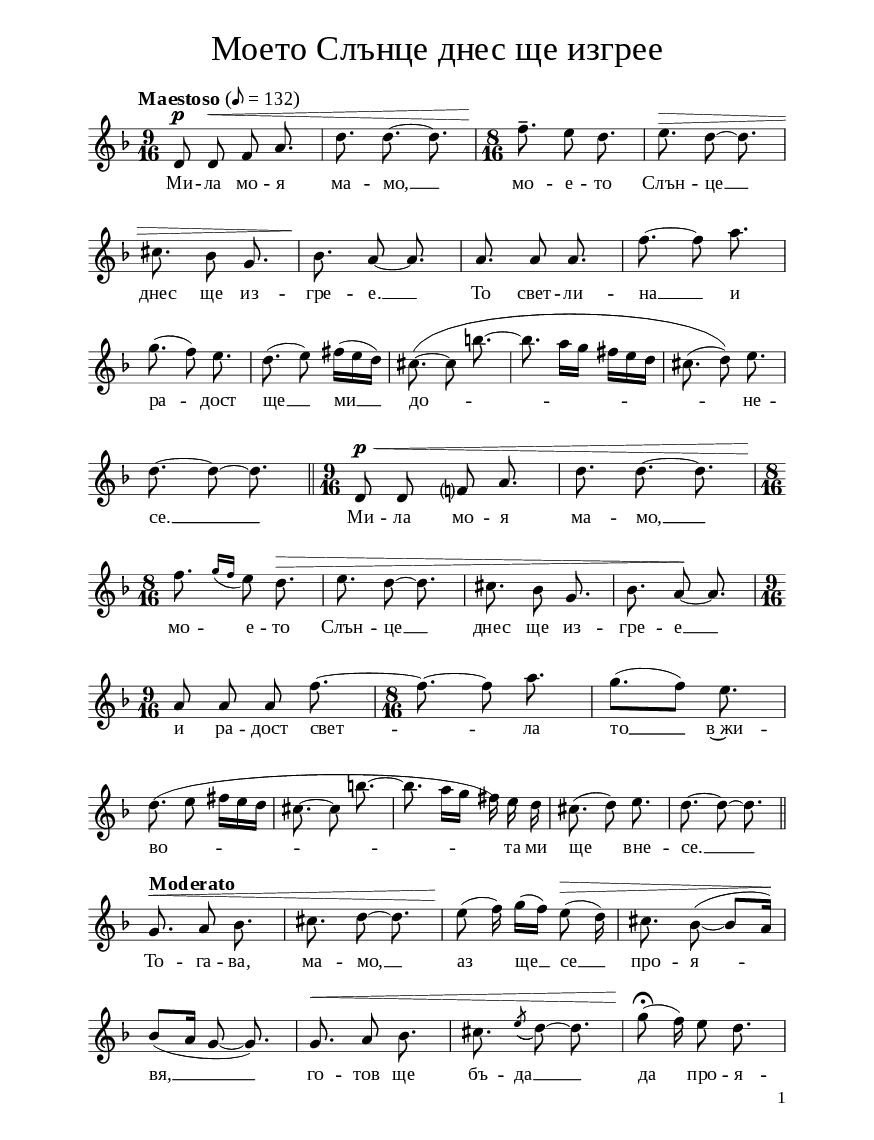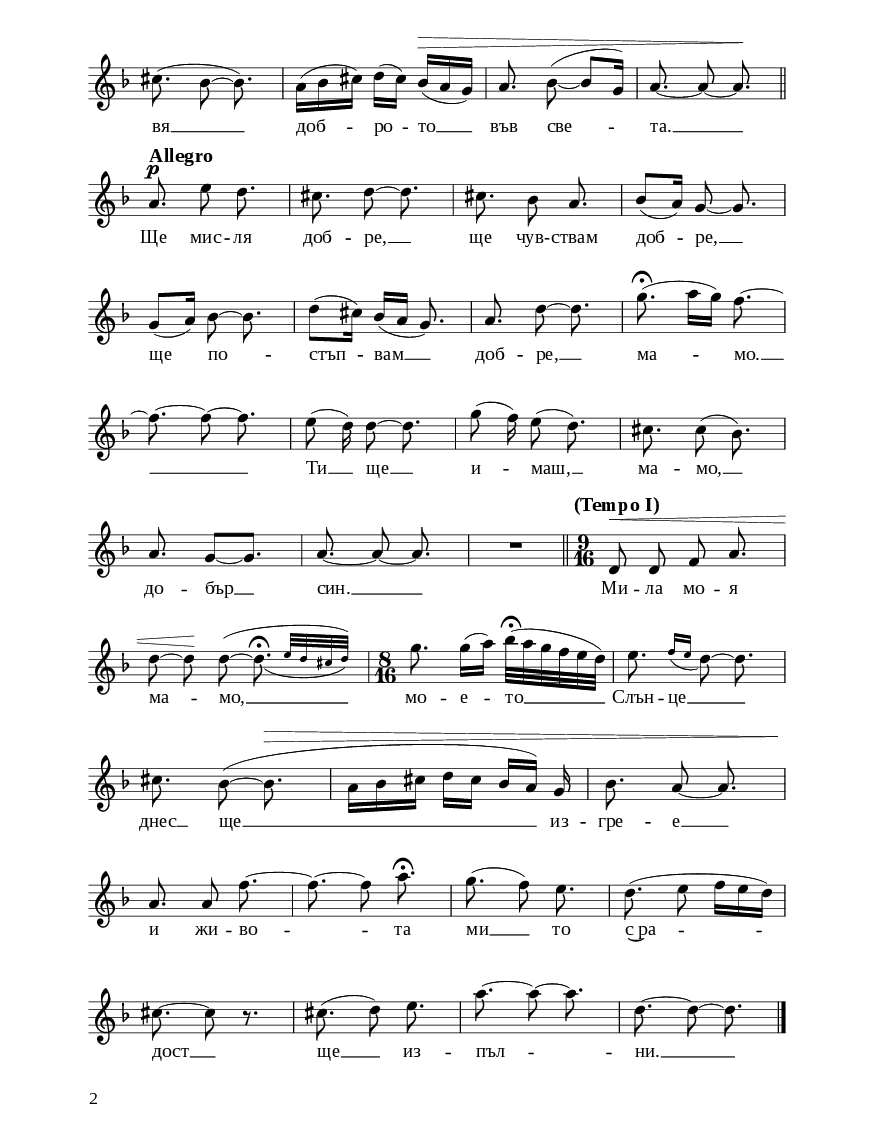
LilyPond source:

\version "2.24.3"

% include paper part and global functions
\include "include/globals.ily"

\bookpart {
  \label #'ref212
  \tocItem \markup "Моето Слънце днес ще изгрее"
  \paper {
    print-all-headers = ##t
    print-page-number = ##t
    print-first-page-number = ##t

    % put page numbers on the bottom
    oddHeaderMarkup = \markup ""
    evenHeaderMarkup = \markup ""
    oddFooterMarkup = \markup
    \fill-line {
      ""
      \if \should-print-page-number \fromproperty #'page:page-number-string
    }
    evenFooterMarkup = \markup
    \fill-line {
      \if \should-print-page-number \fromproperty #'page:page-number-string
      ""
    }

    left-margin = 1.5\cm
    right-margin = 1.5\cm
    top-margin = 1.6\cm
    bottom-margin = 1.2\cm
    ragged-bottom = ##t % do not spread the staves to fill the whole vertical space

    % change distance between staves
    system-system-spacing =
    #'((basic-distance . 15)
       (minimum-distance . 6)
       (padding . 1)
       (stretchability . 12))
  }
  \score {
      \layout {
        indent = 0.0\cm % remove first line indentation
        ragged-last = ##f % do spread last line to fill the whole space
        \override Staff.BarLine.thick-thickness = #4 %make the end and repeat bars thiner
        \override Score.VoltaBracket.font-size = #-1.7 % make the repeat number fontsize smaller
        

        \context {
          \Score
          \omit BarNumber %remove bar numbers
          \override MetronomeMark.font-size = #1.5 % increase the tempo fontsize
          \override TupletNumber.font-size = #0.4 % increase the triol number

        } % context

        \context {
          % change staff size
          \Staff
          \override StaffSymbol.thickness = #0.5
          \override BarLine.hair-thickness = #1
          %\override StaffSymbol.ledger-line-thickness = #'(0 . 0)
        }

        \context {
          % adjust space between staff and lyrics and between the two lyric lines
          \Lyrics
          \override VerticalAxisGroup.nonstaff-relatedstaff-spacing = #'((padding . 1))
          \override VerticalAxisGroup.nonstaff-nonstaff-spacing = #'((minimum-distance . 2))
          includeGraceNotes = ##t
        }
      } % layout

    \new Voice \absolute {
      \clef treble
      \key d \minor
      \time 9/16
      \tempoFunc "Maestoso" 8 "132"
      \autoBeamOff

      d'8 ^\p  d'8 ^\<  f'8  a'8. | % 2
      d''8.  d''8. ~  d''8.
      | % 3
      \time 8/16  | % 3
      f''8. -- ^\!  e''8  d''8. | % 4
      e''8. ^\>  d''8 ~  d''8. \break | % 5
      cis''8.  bes'8  g'8. | % 6
      bes'8. ^\!  a'8 ~   a'8. | % 7
      a'8.  a'8  a'8. | % 8
      f''8. ~   f''8  a''8. \break | % 9
      g''8. (   f''8 ) e''8. |
      d''8. (   e''8 )   fis''16 ( [
      e''16  d''16 ) ] | % 11
      \shape #'((0 . 0.5) (0 . 1) (0 . 0) (0 . 0.5)) Slur
      cis''8. \=1( ~   cis''8  b''8. ~  | % 12
      b''8.  a''16 [  g''16 ]  fis''16
      [  e''16  d''16 ]  | % 13
      cis''8. (   d''8 ) \=1)   e''8. | \break % 14
      d''8. ~   d''8 ~  d''8. \bar "||"
      \time 9/16  | % 15
      d'8 ^\p ^\<  d'8  f'?8  a'8. | % 16
      d''8.  d''8. ~  d''8.
      \break | % 17
      \time 8/16  | % 17
      f''8. ^\! \acciaccatura {  g''16 [  f''16 ] }
      e''8 d''8. ^\> | % 18
      e''8.  d''8 ~   d''8.  | % 19
      cis''8.  bes'8  g'8. |
      bes'8.  a'8 ~  ^\!  a'8.  \break | % 21
      \time 9/16  | % 21
      a'8  a'8  a'8   f''8. ~  | % 22
      \time 8/16  | % 22
      f''8. ~   f''8   a''8. | % 23
      g''8. ( [  f''8 ) ]  e''8. \break | % 24
      \shape #'((0 . -2) (0 . 0) (0 . 0.5) (0 . -2)) Slur
      d''8.  \=1( e''8   fis''16 [
      e''16  d''16 ] | % 25
      cis''8. ~   cis''8  b''8. ~  | % 26
      b''8.  a''16   [g''16 ] fis''16 \=1)
      e''16  d''16 | % 27
      cis''8. (   d''8 )  e''8.  | % 28
      d''8. ~   d''8 ~  d''8.  \bar "||"
      \break | % 29
      \tempo "Moderato" g'8.^\<  a'8
      bes'8. |
      cis''8.  d''8 ~   d''8.  | % 31
      e''8 (  ^\!  f''16 )   g''16 (
      [f''16] )  e''8 ( ^\>  d''16 )  | % 32
      cis''8.   bes'8 ( ~   bes'8 [  a'16
      ) ] ^\! \break | % 33
      bes'8 (    [a'16]   g'8 ~  g'8. )  | % 34
      g'8. ^\<  a'8  bes'8. | % 35
      cis''8. \acciaccatura {  e''8 ( }  d''8 )
      ~  d''8. | % 36
      g''8 ( ^\fermata  _\!  f''16 )   e''8
      d''8.  | \break % 37
      cis''8. (   bes'8 ~  bes'8. )  | % 38
      a'16 ( [  bes'16  cis''16 ) ]
      d''16 ( [  cis''16 ) ]  bes'16 ( [ ^\>  a'16
      g'16 ) ] | % 39
      a'8.  bes'8 ( ~  bes'8 [  g'16 ) ] |

      a'8. ~   a'8 ~  a'8.  ^\! \bar "||"
      \break | % 41

      \tempo "Allegro" a'8. ^\p  e''8
      d''8. | % 42
      cis''8.  d''8 ~   d''8.  | % 43
      cis''8.  bes'8  a'8. | % 44
      bes'8 ( [  a'16 )  ] g'8 ~  g'8.  \break
      | % 45
      g'8 ( [  a'16 )  ] bes'8 ~  bes'8.  | % 46
      d''8 ( [  cis''16 ) ]  bes'16 ( [
      a'16 ] g'8. )  | % 47
      a'8.  d''8 ~   d''8.
      | % 48
      g''8. ( ^\fermata  a''16 [  g''16 )
      ] f''8. ~ \break | % 49
      f''8. ~   f''8 ~  f''8.  |
      e''8 (   d''16 )  d''8 ~  d''8.
      | % 51
      g''8 (  f''16 )  e''8 (  d''8.
      )  | % 52
      cis''8.   cis''8 (  bes'8. )  \break | % 53
      a'8.  g'8 ~ [  g'8. ] | % 54
      a'8. ~   a'8 ~  a'8.  | % 55
      R2 \bar "||"
      \time 9/16  | % 56
      \tempo "(Tempo I)"
      d'8 ^\<  d'8  f'8  a'8. \break | % 57
      d''8 ~ d''8  ^\!  d''8 ~ (  \once \override PhrasingSlur.direction = #down \afterGrace d''8. \fermata   \( { e''32  [d'' cis'' d''\))]}
      | % 58
      \time 8/16  | % 58
      g''8.  g''16 ( [  a''16 ) ]
      bes''32 ( ^\fermata [  a''32  g''32  f''32
      e''32  d''32 ) ] | % 59
      e''8. \acciaccatura {  f''16 [  e''16 ] }
      d''8 ~  d''8. \break |
      cis''8.  
      \shape #'((0 . -0.5) (0 . 1) (0 . 1) (0 . 0)) Slur
      bes'8 ( ~ bes'8.  ^\> | % 61
      a'16 [  bes'16  cis''16 ]  d''16
      [  cis''16 ]  bes'16 [  a'16 )  ] g'16
      | % 62
      bes'8.  a'8 ~   a'8. \break | % 63
      a'8. ^\!  a'8  f''8. ~ | % 64
      f''8. ~   f''8  a''8. ^\fermata  | % 65
      g''8. (   f''8 )   e''8. | % 66
      d''8. (   e''8   f''16 [  e''16
      d''16 ) ] \break | % 67
      cis''8. ~   cis''8  r8. | % 68
      cis''8. (   d''8 )   e''8. | % 69
      a''8. ~  a''8 ~  a''8. |

      d''8. ~  d''8 ~  d''8.  \bar "|."
    }

    \addlyrics {
      Ми -- ла мо -- я ма -- мо, __
      мо -- е -- то Слън -- це __ днес
      ще из -- гре -- е. __  То свет --
      ли -- на __  и ра -- дост ще __
      ми __ до  -- не -- се. __
      Ми -- ла мо -- я ма -- мо, __
      мо --  "       е" -- то Слън -- це __
      днес ще из -- гре -- е  __ и
      ра -- дост свет --  ла то __
      в~жи -- во  --
      та ми ще
      вне -- се. __   То -- га -- ва, ма
      -- мо, __ аз  ще  __ се __  про
      -- я --  вя,  __  го --
      тов ще бъ -- да __ да  про
      -- я -- вя  __ доб --  ро
      -- то  __  във све --
      та. __ Ще мис -- ля доб --
      ре, __  ще "чув-" -- ствам доб --
      ре, __  ще  по -- стъп --
      вам __   доб -- ре, __  ма --
      мо.  __   Ти __  ще __
      и -- маш, __  ма -- мо, __  до --
      бър __  син. __   Ми -- ла мо --
      я ма  --  мо, __ мо -- е -- то __
      Слън --  це __
      днес __ ще  __
      из -- гре -- е __  и жи
      -- во --  та ми __  то с~ра
      --    дост __  ще __  из
      -- пъл --  ни. __
    }

    \header {
      title = \titleFunc #'ref_desc_18 "Моето Слънце днес ще изгрее" "Moeto Slănce dnes šte izgree"
    }

    \midi{}

  }


} % bookpart

% Più mosso
%
